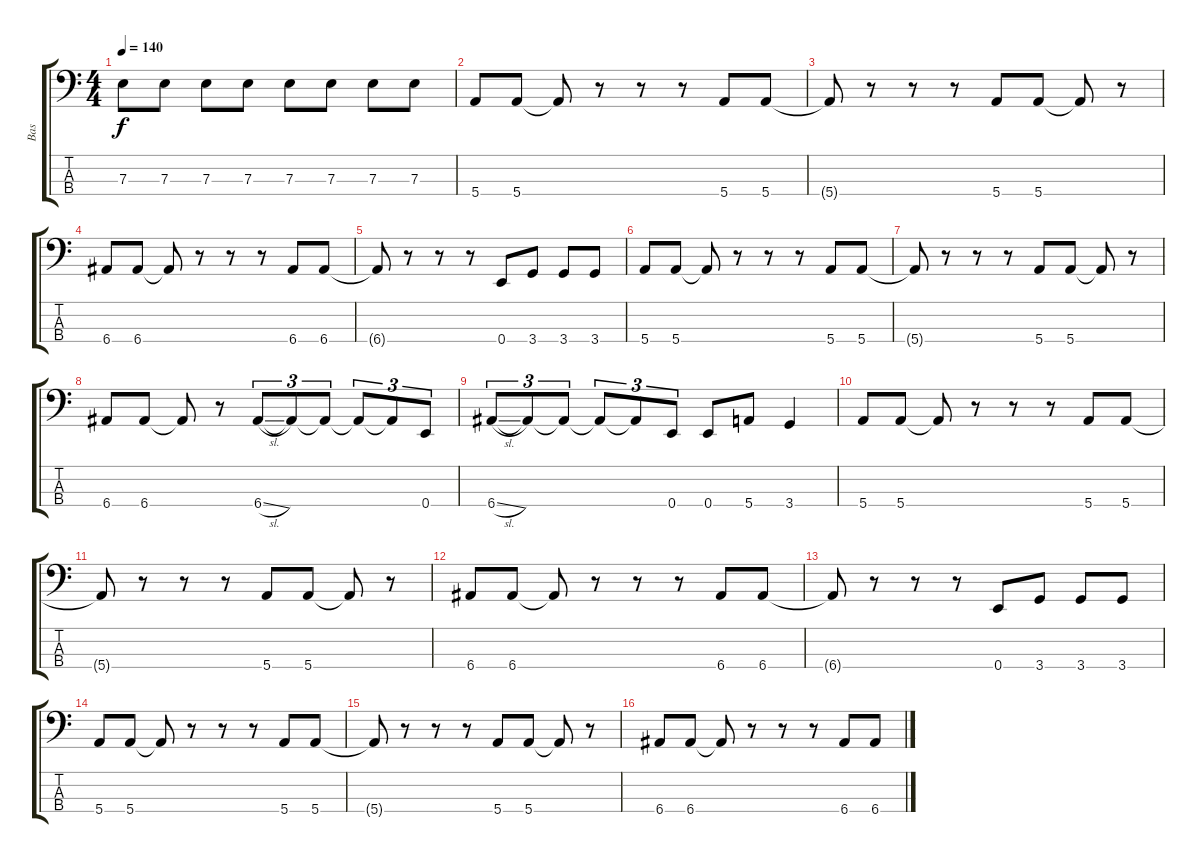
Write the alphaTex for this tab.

\track ("Bas" "Bas") {instrument electricbassfinger}
\staff {score tabs}
\tuning (G2 D2 A1 E1) {hide}
\ts (4 4)
\tempo 140
\clef f4
\ks c
7.3.8{dy f} 7.3.8 7.3.8 7.3.8 7.3.8 7.3.8 7.3.8 7.3.8 |
5.4.8 5.4.8 5.4{t}.8 r.8 r.8 r.8 5.4.8 5.4.8 |
5.4{t}.8 r.8 r.8 r.8 5.4.8 5.4.8 5.4{t}.8 r.8 |
6.4.8 6.4.8 6.4{t}.8 r.8 r.8 r.8 6.4.8 6.4.8 |
6.4{t}.8 r.8 r.8 r.8 0.4.8 3.4.8 3.4.8 3.4.8 |
5.4.8 5.4.8 5.4{t}.8 r.8 r.8 r.8 5.4.8 5.4.8 |
5.4{t}.8 r.8 r.8 r.8 5.4.8 5.4.8 5.4{t}.8 r.8 |
6.4.8 6.4.8 6.4{t}.8 r.8 6.4{sl}.8{tu (3 2)} 6.4{t}.8{tu (3 2)} 6.4{t}.8{tu (3 2)} 6.4{t}.8{tu (3 2)} 6.4{t}.8{tu (3 2)} 0.4.8{tu (3 2)} |
6.4{sl}.8{tu (3 2)} 6.4{t}.8{tu (3 2)} 6.4{t}.8{tu (3 2)} 6.4{t}.8{tu (3 2)} 6.4{t}.8{tu (3 2)} 0.4.8{tu (3 2)} 0.4.8 5.4.8 3.4.4 |
5.4.8 5.4.8 5.4{t}.8 r.8 r.8 r.8 5.4.8 5.4.8 |
5.4{t}.8 r.8 r.8 r.8 5.4.8 5.4.8 5.4{t}.8 r.8 |
6.4.8 6.4.8 6.4{t}.8 r.8 r.8 r.8 6.4.8 6.4.8 |
6.4{t}.8 r.8 r.8 r.8 0.4.8 3.4.8 3.4.8 3.4.8 |
5.4.8 5.4.8 5.4{t}.8 r.8 r.8 r.8 5.4.8 5.4.8 |
5.4{t}.8 r.8 r.8 r.8 5.4.8 5.4.8 5.4{t}.8 r.8 |
6.4.8 6.4.8 6.4{t}.8 r.8 r.8 r.8 6.4.8 6.4.8
